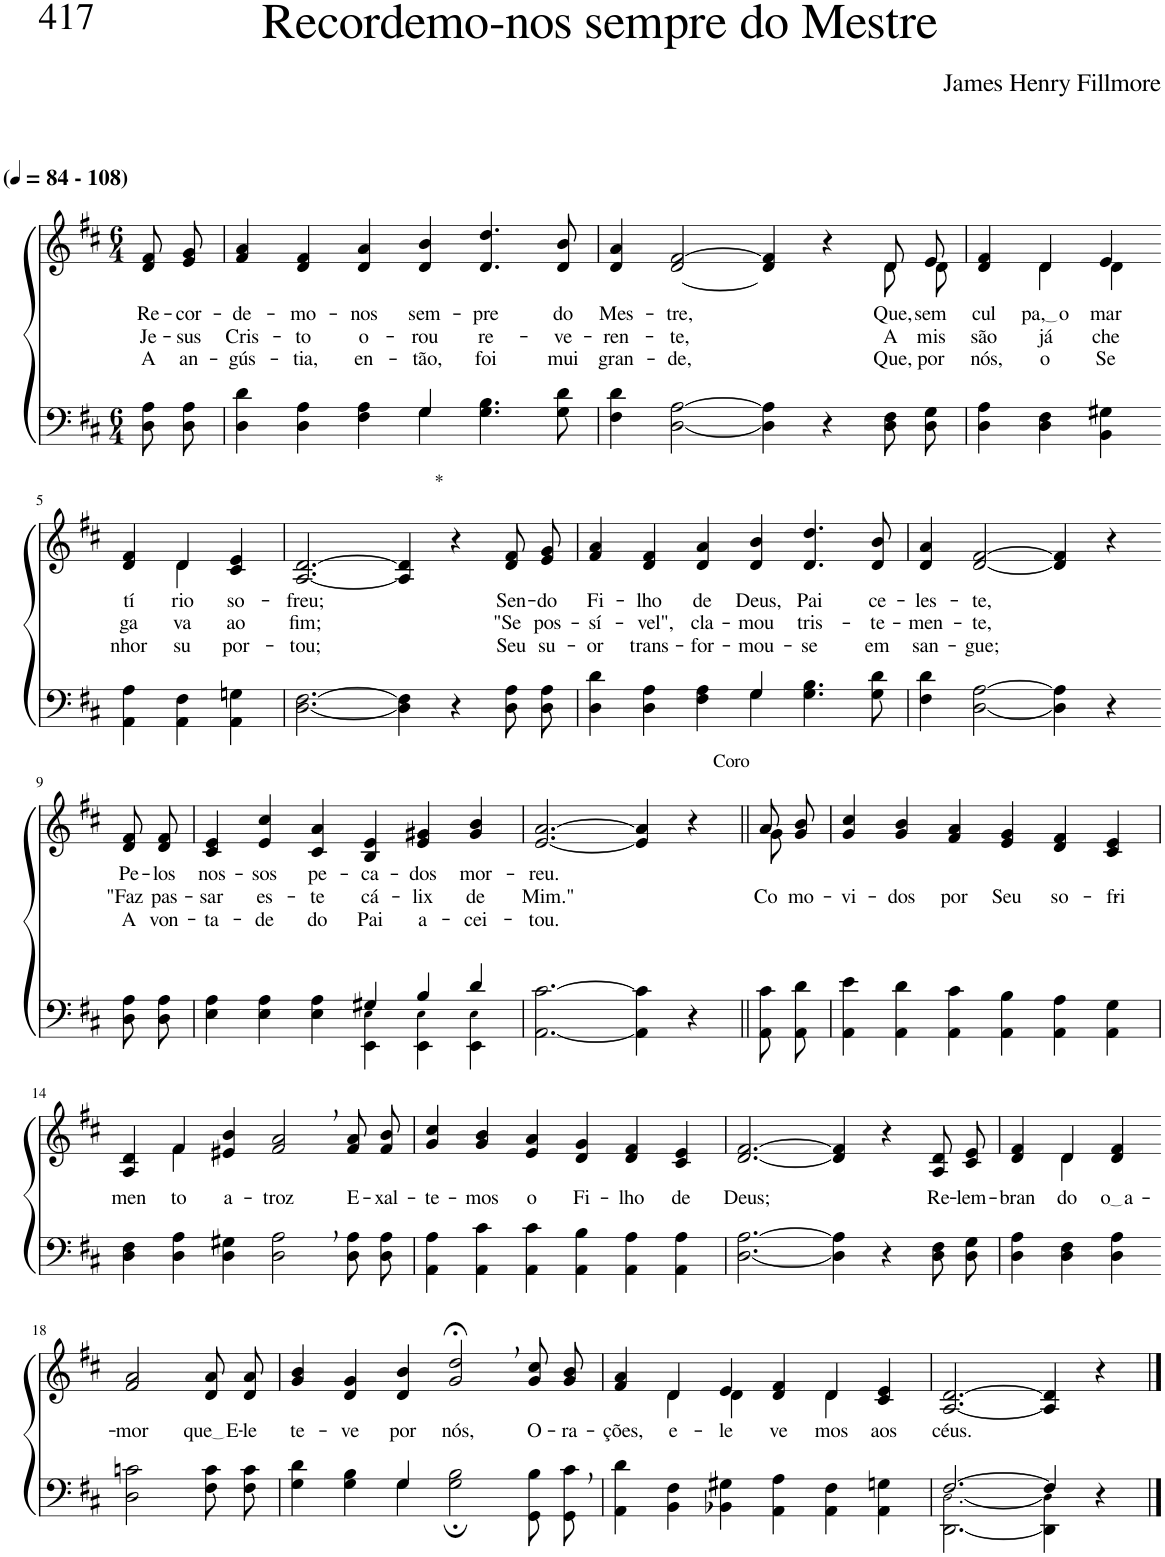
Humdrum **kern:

**kern	**kern	**text	**text	**text
*part2	*part1	*part1	*part1	*part1
*staff2	*staff1	*staff1	*staff1	*staff1
*I"Parte III e IV	*I"Parte I e II	*	*	*
*clefF4	*clefG2	*	*	*
*k[f#c#]	*k[f#c#]	*	*	*
*M6/4	*M6/4	*	*	*
*MM84	*MM84	*	*	*
=1	=1	=1	=1	=1
!	!LO:TX:a:B:t=(	!	!	!
!	!LO:TX:a:B:t=- 108)	!	!	!
!	!	!LO:LY:b	!LO:LY:b	!LO:LY:b
8D\ 8A\L	8d/ 8f#/L	Re-	Je-	A
!	!	!LO:LY:b	!LO:LY:b	!LO:LY:b
8D\ 8A\J	8e/ 8g/J	-cor-	-sus	an-
=2	=2	=2	=2	=2
*^	*	*	*	*
!	!	!	!LO:LY:b	!LO:LY:b	!LO:LY:b
4D\ 4d\	2.ryy	4f#/ 4a/	-de-	Cris-	-gús-
!	!	!	!LO:LY:b	!LO:LY:b	!LO:LY:b
4D\ 4A\	.	4d/ 4f#/	-mo-	-to	-tia,
!	!	!	!LO:LY:b	!LO:LY:b	!LO:LY:b
4F#\ 4A\	.	4d/ 4a/	-nos	o-	en-
!	!	!	!LO:LY:b	!LO:LY:b	!LO:LY:b
4G\	4G/	4d/ 4b/	sem-	-rou	-tão,
!	!	!	!LO:LY:b	!LO:LY:b	!LO:LY:b
4.G\ 4.B\	2ryy	4.d/ 4.dd/	-pre	re-	foi
!	!	!	!LO:LY:b	!LO:LY:b	!LO:LY:b
8G\ 8d\	.	8d/ 8b/	do	-ve-	mui
*v	*v	*	*	*	*
=3	=3	=3	=3	=3
!	!	!LO:LY:b	!LO:LY:b	!LO:LY:b
*	*^	*	*	*
4F#\ 4d\	4d/ 4a/	4ryy	Mes-	-ren-	gran-
!	!	!	!LO:LY:b	!LO:LY:b	!LO:LY:b
*	*v	*v	*	*	*
[2D\ [2A\	[2d/ [2f#/	-tre,	-te,	-de,
4D\] 4A\]	4d/] 4f#/]	.	.	.
4r	4r	.	.	.
*	*^	*	*	*
!	!	!	!LO:LY:b	!LO:LY:b	!LO:LY:b
8D\ 8F#\L	8d/L	8d\L	Que,	A	Que,
!	!	!	!LO:LY:b	!LO:LY:b	!LO:LY:b
8D\ 8G\J	8e/J	8d\J	sem	mis-	por
=4	=4	=4	=4	=4	=4
!	!	!	!LO:LY:b	!LO:LY:b	!LO:LY:b
4D\ 4A\	4d/ 4f#/	4ryy	cul-	-são	nós,
!	!	!	!LO:LY:b	!LO:LY:b	!LO:LY:b
4D\ 4F#\	4d/	4d\	pa, o	já	o
!	!	!	!LO:LY:b	!LO:LY:b	!LO:LY:b
4BB\ 4G#X\	4e/	4d\	mar-	che-	Se-
!!LO:LB:g=z	!!
=5-	=5-	=5-	=5-	=5-	=5-
!	!	!	!LO:LY:b	!LO:LY:b	!LO:LY:b
4AA\ 4A\	4d/ 4f#/	4ryy	-tí-	-ga-	-nhor
!	!	!	!LO:LY:b	!LO:LY:b	!LO:LY:b
4AA\ 4F#\	4d/	4d\	-rio	-va	su-
!	!	!	!LO:LY:b	!LO:LY:b	!LO:LY:b
4AA\ 4Gn\	4c#/ 4e/	4ryy	so-	ao	-por-
=6	=6	=6	=6	=6	=6
!	!	!	!LO:LY:b	!LO:LY:b	!LO:LY:b
*	*v	*v	*	*	*
[2.D\ [2.F#\	[2.A/ [2.d/	-freu;	fim;	-tou;
!	!LO:TX:a:t=*	!	!	!
4D\] 4F#\]	4A/] 4d/]	.	.	.
4r	4r	.	.	.
!	!	!LO:LY:b	!LO:LY:b	!LO:LY:b
8D\ 8A\L	8d/ 8f#/L	Sen-	"Se	Seu
!	!	!LO:LY:b	!LO:LY:b	!LO:LY:b
8D\ 8A\J	8e/ 8g/J	-do	pos-	su-
=7	=7	=7	=7	=7
*^	*	*	*	*
!	!	!	!LO:LY:b	!LO:LY:b	!LO:LY:b
4D\ 4d\	2.ryy	4f#/ 4a/	Fi-	-sí-	-or
!	!	!	!LO:LY:b	!LO:LY:b	!LO:LY:b
4D\ 4A\	.	4d/ 4f#/	-lho	-vel",	trans-
!	!	!	!LO:LY:b	!LO:LY:b	!LO:LY:b
4F#\ 4A\	.	4d/ 4a/	de	cla-	-for-
!	!	!	!LO:LY:b	!LO:LY:b	!LO:LY:b
4G\	4G/	4d/ 4b/	Deus,	-mou	-mou-
!	!	!	!LO:LY:b	!LO:LY:b	!LO:LY:b
4.G\ 4.B\	2ryy	4.d/ 4.dd/	Pai	tris-	-se
!	!	!	!LO:LY:b	!LO:LY:b	!LO:LY:b
8G\ 8d\	.	8d/ 8b/	ce-	-te-	em
*v	*v	*	*	*	*
=8	=8	=8	=8	=8
!	!	!LO:LY:b	!LO:LY:b	!LO:LY:b
4F#\ 4d\	4d/ 4a/	-les-	-men-	san-
!	!	!LO:LY:b	!LO:LY:b	!LO:LY:b
[2D\ [2A\	[2d/ [2f#/	-te,	-te,	-gue;
4D\] 4A\]	4d/] 4f#/]	.	.	.
4r	4r	.	.	.
!!LO:LB:g=z
=9-	=9-	=9-	=9-	=9-
!	!	!LO:LY:b	!LO:LY:b	!LO:LY:b
8D\ 8A\L	8d/ 8f#/L	Pe-	"Faz	A
!	!	!LO:LY:b	!LO:LY:b	!LO:LY:b
8D\ 8A\J	8d/ 8f#/J	-los	pas-	von-
=10	=10	=10	=10	=10
*^	*	*	*	*
!	!	!	!LO:LY:b	!LO:LY:b	!LO:LY:b
2.ryy	4E\ 4A\	4c#/ 4e/	nos-	-sar	-ta-
!	!	!	!LO:LY:b	!LO:LY:b	!LO:LY:b
.	4E\ 4A\	4e/ 4cc#/	-sos	es-	-de
!	!	!	!LO:LY:b	!LO:LY:b	!LO:LY:b
.	4E\ 4A\	4c#/ 4a/	pe-	-te	do
!	!	!	!LO:LY:b	!LO:LY:b	!LO:LY:b
4G#X/	4EE\ 4E!\	4B/ 4e/	-ca-	cá-	Pai
!	!	!	!LO:LY:b	!LO:LY:b	!LO:LY:b
4B/	4EE\ 4E!\	4e/ 4g#X/	-dos	-lix	a-
!	!	!	!LO:LY:b	!LO:LY:b	!LO:LY:b
4d/	4EE\ 4E!\	4g#/ 4b/	mor-	de	-cei-
=11	=11	=11	=11	=11	=11
!	!	!	!LO:LY:b	!LO:LY:b	!LO:LY:b
*v	*v	*	*	*	*
[2.AA\ [2.c#\	[2.e/ [2.a/	-reu.	Mim."	-tou.
4AA\] 4c#\]	4e/] 4a/]	.	.	.
!	!LO:TX:a:t=Coro	!	!	!
4r	4r	.	.	.
=12||	=12||	=12||	=12||	=12||
*	*^	*	*	*
!	!	!	!	!LO:LY:b	!
8AA\ 8c#\L	8a/L	8g\	.	Co-	.
!	!	!	!	!LO:LY:b	!
8AA\ 8d\J	8g/ 8b/J	8ryy	.	-mo-	.
=13	=13	=13	=13	=13	=13
!	!	!	!	!LO:LY:b	!
*	*v	*v	*	*	*
4AA\ 4e\	4g/ 4cc#/	.	-vi-	.
!	!	!	!LO:LY:b	!
4AA\ 4d\	4g/ 4b/	.	-dos	.
!	!	!	!LO:LY:b	!
4AA\ 4c#\	4f#/ 4a/	.	por	.
!	!	!	!LO:LY:b	!
4AA\ 4B\	4e/ 4g/	.	Seu	.
!	!	!	!LO:LY:b	!
4AA\ 4A\	4d/ 4f#/	.	so-	.
!	!	!	!LO:LY:b	!
4AA\ 4G\	4c#/ 4e/	.	-fri-	.
!!LO:LB:g=z
=14	=14	=14	=14	=14
!	!	!LO:LY:b	!	!
*	*^	*	*	*
4D\ 4F#\	4A/ 4d/	4ryy	-men-	.	.
!	!	!	!LO:LY:b	!	!
4D\ 4A\	4f#/	4f#\	-to	.	.
!	!	!	!LO:LY:b	!	!
4D\ 4G#X\	4e#X/ 4b/	1ryy	a-	.	.
!	!	!	!LO:LY:b	!	!
2D\, 2A\,	2f#/, 2a/,	.	-troz	.	.
!	!	!	!LO:LY:b	!	!
8D\ 8A\L	8f#/ 8a/L	.	E-	.	.
!	!	!	!LO:LY:b	!	!
8D\ 8A\J	8f#/ 8b/J	.	-xal-	.	.
*	*v	*v	*	*	*
=15	=15	=15	=15	=15
!	!	!LO:LY:b	!	!
4AA\ 4A\	4g/ 4cc#/	-te-	.	.
!	!	!LO:LY:b	!	!
4AA\ 4c#\	4g/ 4b/	-mos	.	.
!	!	!LO:LY:b	!	!
4AA\ 4c#\	4e/ 4a/	o	.	.
!	!	!LO:LY:b	!	!
4AA\ 4B\	4d/ 4g/	Fi-	.	.
!	!	!LO:LY:b	!	!
4AA\ 4A\	4d/ 4f#/	-lho	.	.
!	!	!LO:LY:b	!	!
4AA\ 4A\	4c#/ 4e/	de	.	.
=16	=16	=16	=16	=16
!	!	!LO:LY:b	!	!
[2.D\ [2.A\	[2.d/ [2.f#/	Deus;	.	.
4D\] 4A\]	4d/] 4f#/]	.	.	.
4r	4r	.	.	.
!	!	!LO:LY:b	!	!
8D\ 8F#\L	8A/ 8d/L	Re-	.	.
!	!	!LO:LY:b	!	!
8D\ 8G\J	8c#/ 8e/J	-lem-	.	.
=17	=17	=17	=17	=17
!	!	!LO:LY:b	!	!
*	*^	*	*	*
4D\ 4A\	4d/ 4f#/	4ryy	-bran-	.	.
!	!	!	!LO:LY:b	!	!
4D\ 4F#\	4d/	4d\	-do	.	.
!	!	!	!LO:LY:b	!	!
4D\ 4A\	4d/ 4f#/	4ryy	o a	.	.
!!LO:LB:g=z
=18-	=18-	=18-	=18-	=18-	=18-
!	!	!	!LO:LY:b	!	!
*	*v	*v	*	*	*
2D\ 2cn\	2f#/ 2a/	-mor	.	.
!	!	!LO:LY:b	!	!
8F#\ 8c\L	8d/ 8a/L	que E	.	.
!	!	!LO:LY:b	!	!
8F#\ 8c\J	8d/ 8a/J	-le	.	.
=19	=19	=19	=19	=19
*^	*	*	*	*
!	!	!	!LO:LY:b	!	!
2ryy	4G\ 4d\	4g/ 4b/	te-	.	.
!	!	!	!LO:LY:b	!	!
.	4G\ 4B\	4d/ 4g/	-ve	.	.
!	!	!	!LO:LY:b	!	!
4G/	4G\	4d/ 4b/	por	.	.
!	!	!	!LO:LY:b	!	!
2.ryy	2G\; 2B\;	2g/;<, 2dd/;<,	nós,	.	.
!	!	!	!LO:LY:b	!	!
.	8GG\ 8B\L	8g/ 8cc#/L	O-	.	.
!	!	!	!LO:LY:b	!	!
.	8GG\ 8c#\J	8g/ 8b/J	-ra-	.	.
=20	=20	=20	=20	=20	=20
!	!	!	!LO:LY:b	!	!
*v	*v	*^	*	*	*
4AA\ 4d\	4f#/ 4a/	4ryy	-ções,	.	.
!	!	!	!LO:LY:b	!	!
4BB\ 4F#\	4d/	4d\	e-	.	.
!	!	!	!LO:LY:b	!	!
4BB-X\ 4G#X\	4e/	4d\	-le-	.	.
!	!	!	!LO:LY:b	!	!
4AA\ 4A\	4d/ 4f#/	4ryy	-ve-	.	.
!	!	!	!LO:LY:b	!	!
4AA\ 4F#\	4d/	4d\	-mos	.	.
!	!	!	!LO:LY:b	!	!
4AA\ 4Gn\	4c#/ 4e/	4ryy	aos	.	.
=21	=21	=21	=21	=21	=21
*^	*	*	*	*	*
!	!	!	!	!LO:LY:b	!	!
*	*	*v	*v	*	*	*
[2.F#/	[2.DD\ [2.D!\	[2.A/ [2.d/	céus.	.	.
4F#/]	4DD\] 4D!\]	4A/] 4d/]	.	.	.
4r	4ryy	4r	.	.	.
*v	*v	*	*	*	*
==	==	==	==	==
*-	*-	*-	*-	*-
